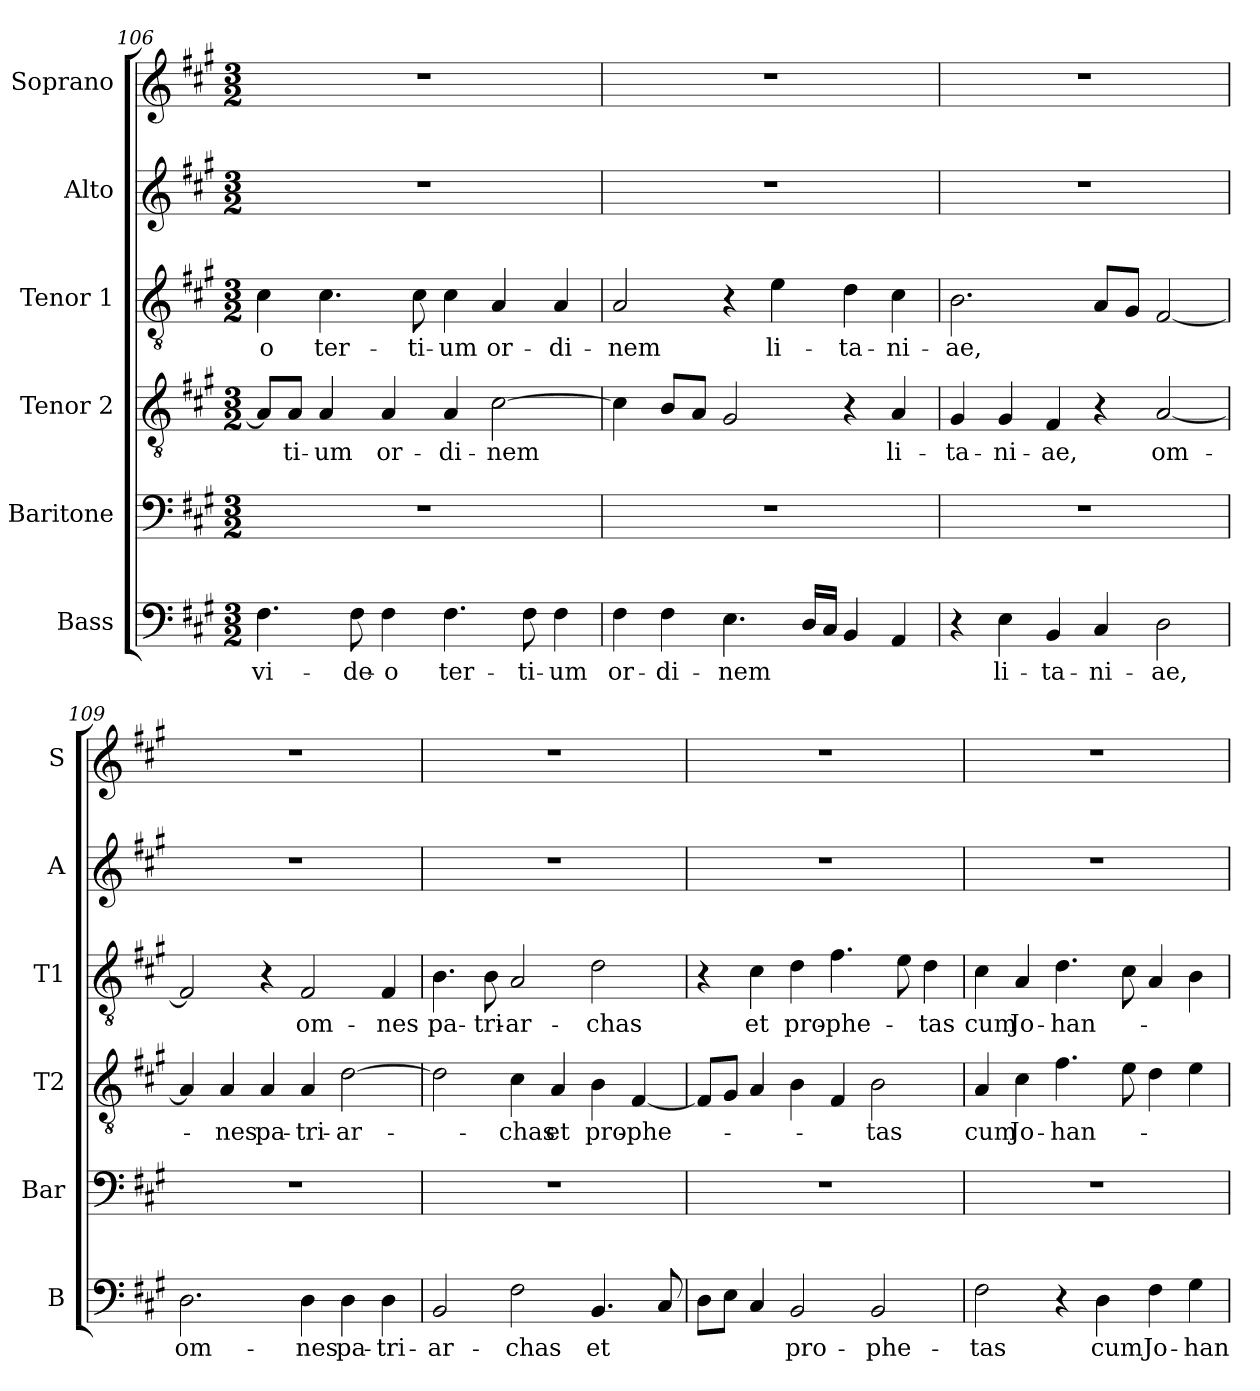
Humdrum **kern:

**kern	**text	**kern	**kern	**text	**kern	**text	**kern	**kern
*part6	*part6	*part5	*part4	*part4	*part3	*part3	*part2	*part1
*staff6	*staff6	*staff5	*staff4	*staff4	*staff3	*staff3	*staff2	*staff1
*I"Bass	*	*I"Baritone	*I"Tenor 2	*	*I"Tenor 1	*	*I"Alto	*I"Soprano
*I'B	*	*I'Bar	*I'T2	*	*I'T1	*	*I'A	*I'S
*clefF4	*	*clefF4	*clefGv2	*	*clefGv2	*	*clefG2	*clefG2
*k[f#c#g#]	*	*k[f#c#g#]	*k[f#c#g#]	*	*k[f#c#g#]	*	*k[f#c#g#]	*k[f#c#g#]
*M3/2	*	*M3/2	*M3/2	*	*M3/2	*	*M3/2	*M3/2
=106	=106	=106	=106	=106	=106	=106	=106	=106
4.F#\	vi-	1.r	8A/L]	.	4c#\	-o	1.r	1.r
.	.	.	8A/J	-ti-	.	.	.	.
.	.	.	4A/	-um	4.c#\	ter-	.	.
8F#\	-de-	.	.	.	.	.	.	.
4F#\	-o	.	4A/	or-	.	.	.	.
.	.	.	.	.	8c#\	-ti-	.	.
4.F#\	ter-	.	4A/	-di-	4c#\	-um	.	.
.	.	.	[2c#\	-nem	4A/	or-	.	.
8F#\	-ti-	.	.	.	.	.	.	.
4F#\	-um	.	.	.	4A/	-di-	.	.
=107	=107	=107	=107	=107	=107	=107	=107	=107
4F#\	or-	1.r	4c#\]	.	2A/	-nem	1.r	1.r
4F#\	-di-	.	8B/L	.	.	.	.	.
.	.	.	8A/J	.	.	.	.	.
4.E\	-nem	.	2G#/	.	4r	.	.	.
.	.	.	.	.	4e\	li-	.	.
16D/LL	.	.	.	.	.	.	.	.
16C#/JJ	.	.	.	.	.	.	.	.
4BB/	.	.	4r	.	4d\	-ta-	.	.
4AA/	.	.	4A/	li-	4c#\	-ni-	.	.
=108	=108	=108	=108	=108	=108	=108	=108	=108
4r	.	1.r	4G#/	-ta-	2.B\	-ae,	1.r	1.r
4E\	li-	.	4G#/	-ni-	.	.	.	.
4BB/	-ta-	.	4F#/	-ae,	.	.	.	.
4C#/	-ni-	.	4r	.	8A/L	.	.	.
.	.	.	.	.	8G#/J	.	.	.
2D\	-ae,	.	[2A/	om-	[2F#/	.	.	.
=109	=109	=109	=109	=109	=109	=109	=109	=109
2.D\	om-	1.r	4A/]	.	2F#/]	.	1.r	1.r
.	.	.	4A/	-nes	.	.	.	.
.	.	.	4A/	pa-	4r	.	.	.
4D\	-nes	.	4A/	-tri-	2F#/	om-	.	.
4D\	pa-	.	[2d\	-ar-	.	.	.	.
4D\	-tri-	.	.	.	4F#/	-nes	.	.
=110	=110	=110	=110	=110	=110	=110	=110	=110
2BB/	-ar-	1.r	2d\]	.	4.B\	pa-	1.r	1.r
.	.	.	.	.	8B\	-tri-	.	.
2F#\	-chas	.	4c#\	-chas	2A/	-ar-	.	.
.	.	.	4A/	et	.	.	.	.
4.BB/	et	.	4B\	pro-	2d\	-chas	.	.
.	.	.	[4F#/	-phe-	.	.	.	.
8C#/	.	.	.	.	.	.	.	.
=111	=111	=111	=111	=111	=111	=111	=111	=111
8D\L	.	1.r	8F#/L]	.	4r	.	1.r	1.r
8E\J	.	.	8G#/J	.	.	.	.	.
4C#/	.	.	4A/	.	4c#\	et	.	.
2BB/	pro-	.	4B\	.	4d\	pro-	.	.
.	.	.	4F#/	.	4.f#\	-phe-	.	.
2BB/	-phe-	.	2B\	-tas	.	.	.	.
.	.	.	.	.	8e\	.	.	.
.	.	.	.	.	4d\	-tas	.	.
=112	=112	=112	=112	=112	=112	=112	=112	=112
2F#\	-tas	1.r	4A/	cum	4c#\	cum	1.r	1.r
.	.	.	4c#\	Jo-	4A/	Jo-	.	.
4r	.	.	4.f#\	-han-	4.d\	-han-	.	.
4D\	cum	.	.	.	.	.	.	.
.	.	.	8e\	.	8c#\	.	.	.
4F#\	Jo-	.	4d\	.	4A/	.	.	.
4G#\	-han-	.	4e\	.	4B\	.	.	.
=	=	=	=	=	=	=	=	=
*-	*-	*-	*-	*-	*-	*-	*-	*-
